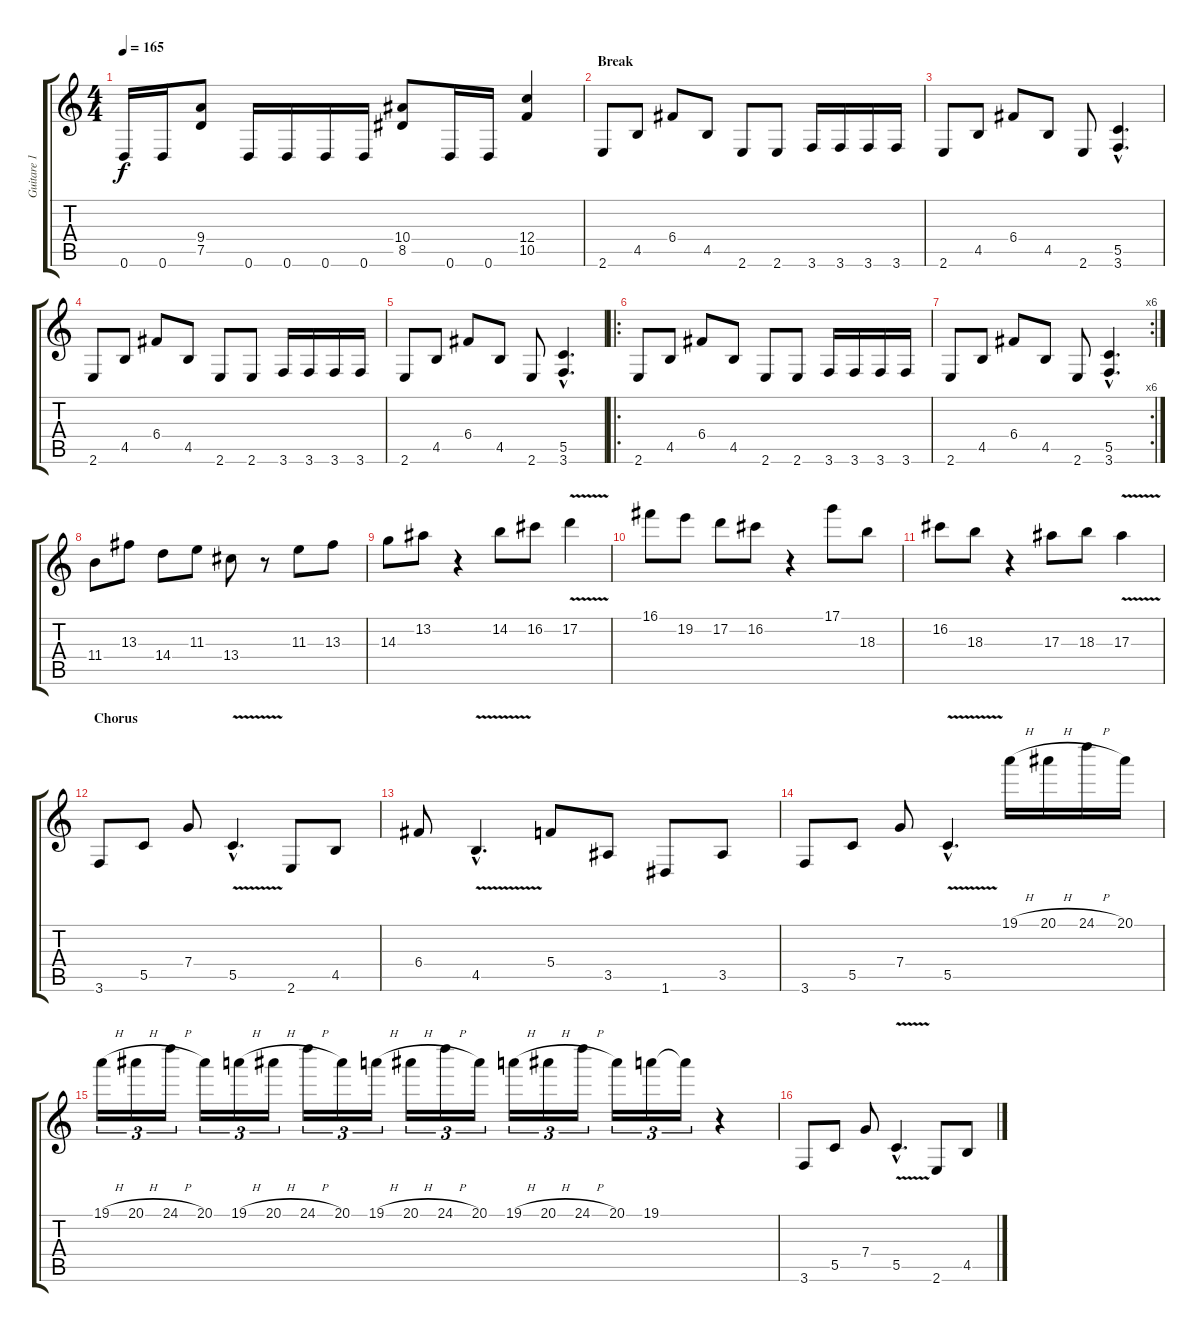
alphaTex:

\track ("Guitare 1" "Guitare 1") {instrument distortionguitar}
\staff {score tabs}
\tuning (D4 A3 F3 C3 G2 D2) {hide}
\ts (4 4)
\tempo 165
\clef g2
\ks c
0.6.16{dy f} 0.6.16 (9.4 7.5).8 0.6.16 0.6.16 0.6.16 0.6.16 (10.4 8.5).8 0.6.16 0.6.16 (12.4 10.5).4 |
\section ("" "Break")
2.6.8 4.5.8 6.4.8 4.5.8 2.6.8 2.6.8 3.6.16 3.6.16 3.6.16 3.6.16 |
2.6.8 4.5.8 6.4.8 4.5.8 2.6.8 (5.5{hac} 3.6{hac}).4{d} |
2.6.8 4.5.8 6.4.8 4.5.8 2.6.8 2.6.8 3.6.16 3.6.16 3.6.16 3.6.16 |
2.6.8 4.5.8 6.4.8 4.5.8 2.6.8 (5.5{hac} 3.6{hac}).4{d} |
\ro
2.6.8 4.5.8 6.4.8 4.5.8 2.6.8 2.6.8 3.6.16 3.6.16 3.6.16 3.6.16 |
\rc 6
2.6.8 4.5.8 6.4.8 4.5.8 2.6.8 (5.5{hac} 3.6{hac}).4{d} |
11.4.8 13.3.8 14.4.8 11.3.8 13.4.8 r.8 11.3.8 13.3.8 |
14.3.8 13.2.8 r.4 14.2.8 16.2.8 17.2{v}.4 |
16.1.8 19.2.8 17.2.8 16.2.8 r.4 17.1.8 18.3.8 |
16.2.8 18.3.8 r.4 17.3.8 18.3.8 17.3{v}.4 |
\section ("" "Chorus")
3.6.8 5.5.8 7.4.8 5.5{v hac}.4{d} 2.6.8 4.5.8 |
6.4.8 4.5{v hac}.4{d} 5.4.8 3.5.8 1.6.8 3.5.8 |
3.6.8 5.5.8 7.4.8 5.5{v hac}.4{d} 19.1{h}.16 20.1{h}.16 24.1{h}.16 20.1.16 |
19.1{h}.16{tu (3 2)} 20.1{h}.16{tu (3 2)} 24.1{h}.16{tu (3 2)} 20.1.16{tu (3 2)} 19.1{h}.16{tu (3 2)} 20.1{h}.16{tu (3 2)} 24.1{h}.16{tu (3 2)} 20.1.16{tu (3 2)} 19.1{h}.16{tu (3 2)} 20.1{h}.16{tu (3 2)} 24.1{h}.16{tu (3 2)} 20.1.16{tu (3 2)} 19.1{h}.16{tu (3 2)} 20.1{h}.16{tu (3 2)} 24.1{h}.16{tu (3 2)} 20.1.16{tu (3 2)} 19.1.16{tu (3 2)} 19.1{t}.16{tu (3 2)} r.4 |
3.6.8 5.5.8 7.4.8 5.5{v hac}.4{d} 2.6.8 4.5.8
